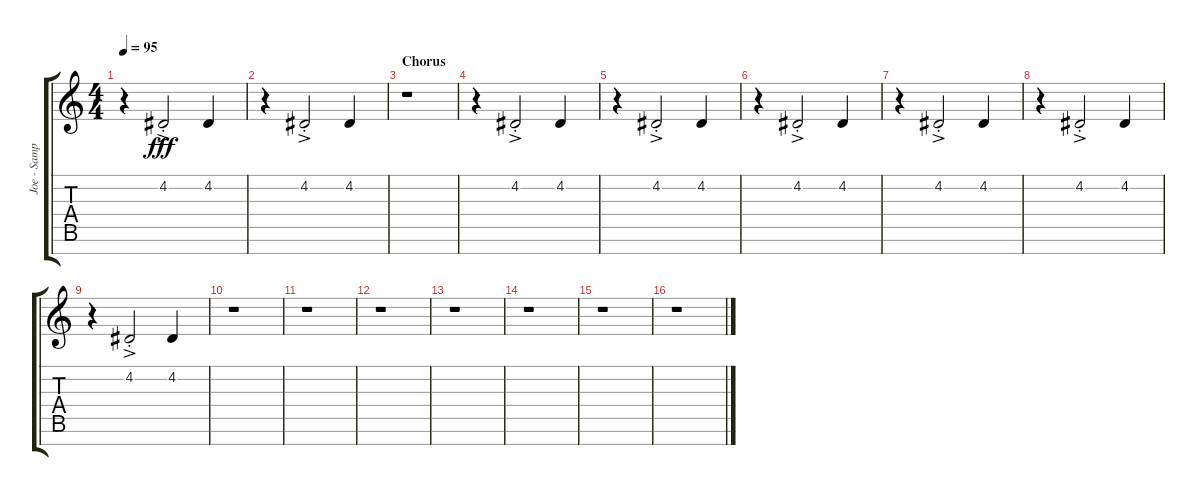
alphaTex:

\track ("Joe - Samples" "Joe - Samp") {instrument breathnoise}
\staff {score tabs}
\tuning (E4 B3 G3 D3 A2 E2 B1) {hide}
\ts (4 4)
\tempo 95
\clef g2
\ks c
r.4{dy fff} 4.2{ac st}.2 4.2.4 |
r.4 4.2{ac st}.2 4.2.4 |
\section ("" "Chorus")
r.1 |
r.4 4.2{ac st}.2 4.2.4 |
r.4 4.2{ac st}.2 4.2.4 |
r.4 4.2{ac st}.2 4.2.4 |
r.4 4.2{ac st}.2 4.2.4 |
r.4 4.2{ac st}.2 4.2.4 |
r.4 4.2{ac st}.2 4.2.4 |
r.1 |
r.1 |
r.1 |
r.1 |
r.1 |
r.1 |
r.1
